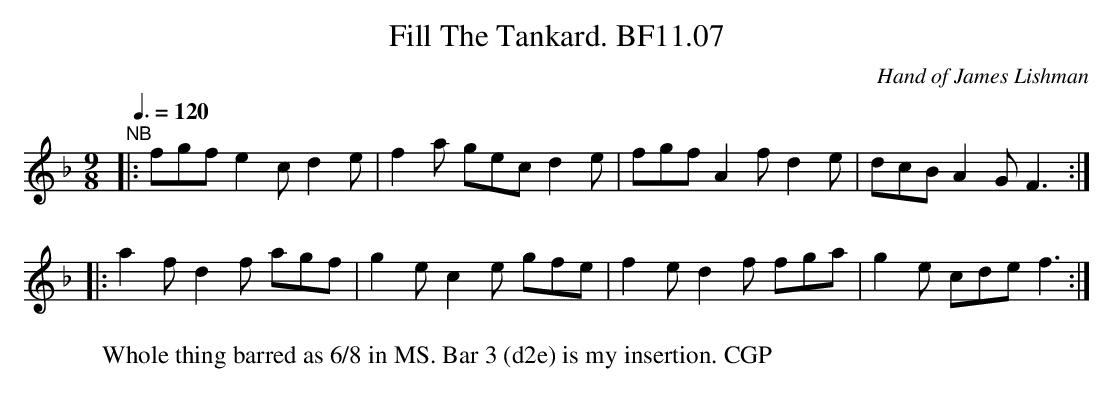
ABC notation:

X:1
T:Fill The Tankard. BF11.07
M:9/8
L:1/8
Q:3/8=120
C:Hand of James Lishman
K:F major
"^NB"|:fgf e2c d2e|f2a gec d2e| fgf A2f d2e|dcB A2GF3:|
|:a2f d2f agf| g2e c2e gfe|f2ed2f fga| g2e cde f3:|
W:Whole thing barred as 6/8 in MS. Bar 3 (d2e) is my insertion. CGP
